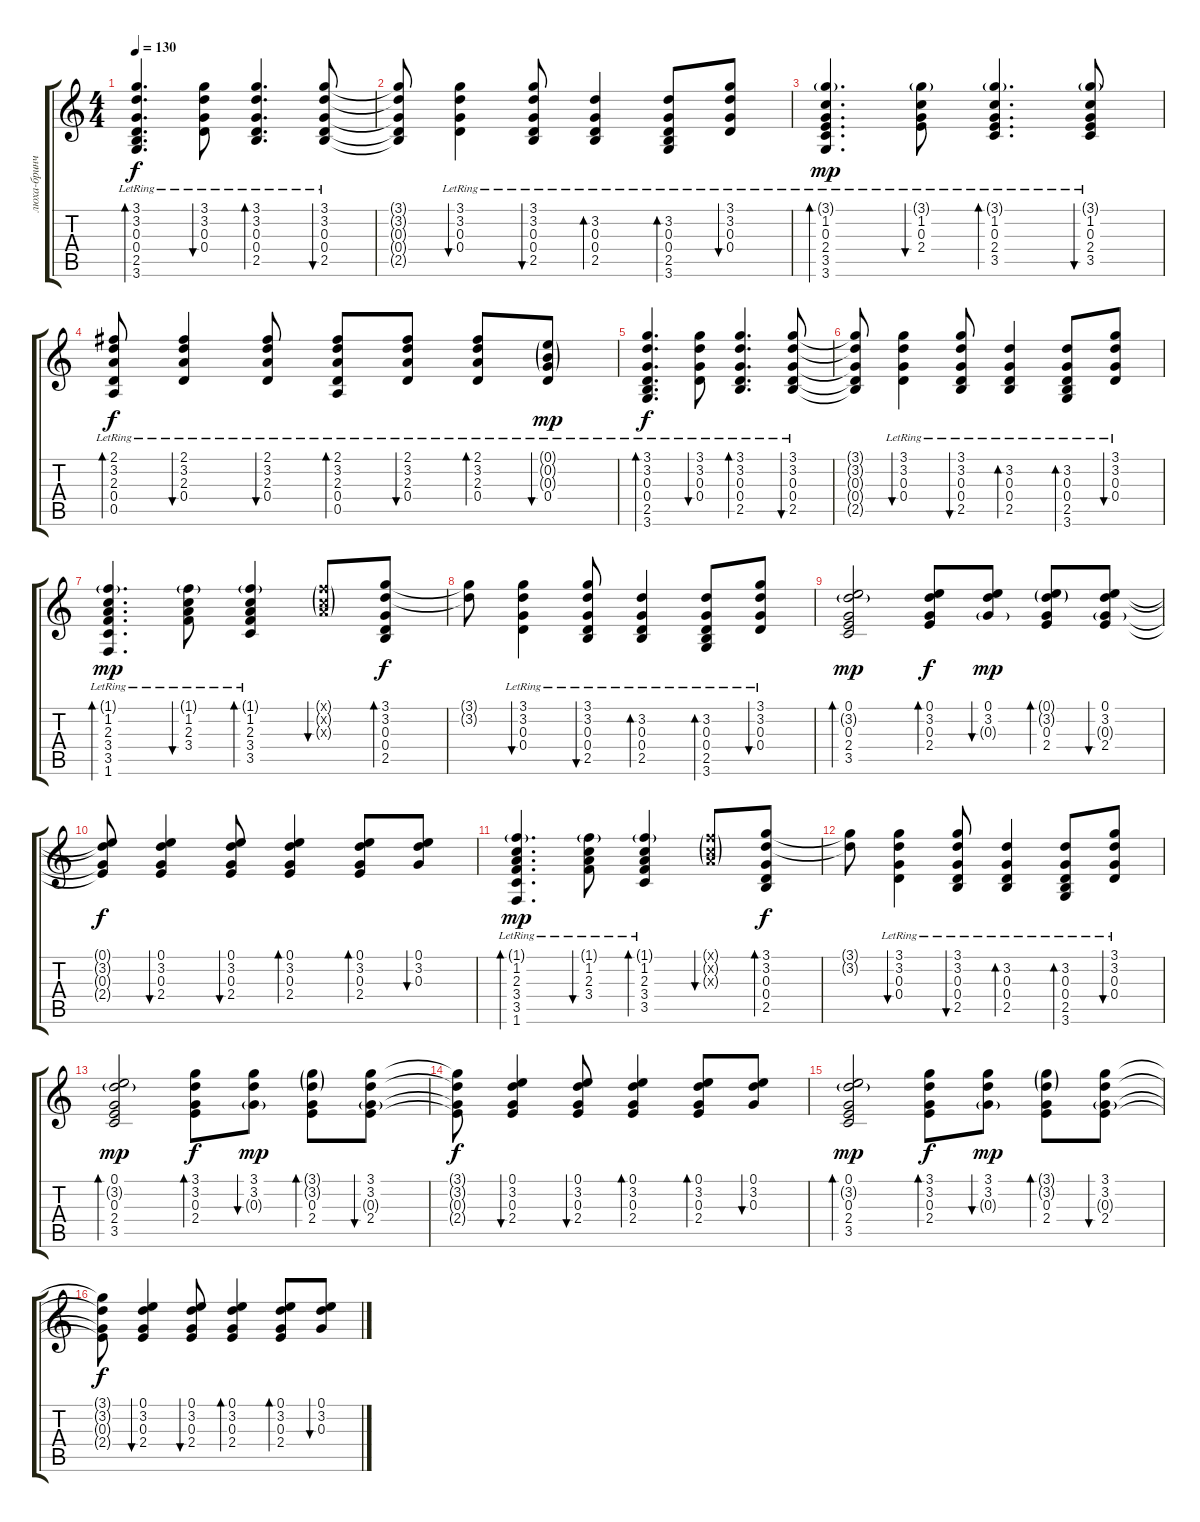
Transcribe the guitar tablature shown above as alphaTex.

\track ("люха-бринчит" "люха-бринч") {instrument acousticguitarsteel}
\staff {score tabs}
\tuning (E4 B3 G3 D3 A2 E2) {hide}
\ts (4 4)
\tempo 130
\clef g2
\ks c
(3.1{lr} 3.2{lr} 0.3{lr} 0.4{lr} 2.5{lr} 3.6{lr}).4{d bd 30 dy f} (3.1{lr} 3.2{lr} 0.3{lr} 0.4{lr}).8{bu 30} (3.1{lr} 3.2{lr} 0.3{lr} 0.4{lr} 2.5{lr}).4{d bd 30} (3.1{lr} 3.2{lr} 0.3{lr} 0.4{lr} 2.5{lr}).8{bu 30} |
(3.1{t} 3.2{t} 0.3{t} 0.4{t} 2.5{t}).8 (3.1{lr} 3.2{lr} 0.3{lr} 0.4{lr}).4{bu 30} (3.1{lr} 3.2{lr} 0.3{lr} 0.4{lr} 2.5{lr}).8{bu 30} (3.2{lr} 0.3 0.4{lr} 2.5{lr}).4{bd 30} (3.2{lr} 0.3{lr} 0.4{lr} 2.5{lr} 3.6{lr}).8{bd 30} (3.1{lr} 3.2{lr} 0.3{lr} 0.4{lr}).8{bu 30} |
(3.1{g lr} 1.2{lr} 0.3{lr} 2.4{lr} 3.5{lr} 3.6{lr}).4{d bd 30 dy mp} (3.1{g lr} 1.2{lr} 0.3{lr} 2.4{lr}).8{bu 30} (3.1{g lr} 1.2{lr} 0.3{lr} 2.4{lr} 3.5{lr}).4{d bd 30} (3.1{g lr} 1.2{lr} 0.3{lr} 2.4{lr} 3.5{lr}).8{bu 30} |
(2.1{lr} 3.2{lr} 2.3{lr} 0.4{lr} 0.5{lr}).8{bd 30 dy f} (2.1{lr} 3.2{lr} 2.3{lr} 0.4{lr}).4{bu 30} (2.1{lr} 3.2{lr} 2.3{lr} 0.4{lr}).8{bu 30} (2.1{lr} 3.2{lr} 2.3{lr} 0.4{lr} 0.5{lr}).8{bd 30} (2.1{lr} 3.2{lr} 2.3{lr} 0.4{lr}).8{bu 30} (2.1{lr} 3.2{lr} 2.3{lr} 0.4{lr}).8{bd 30} (0.1{g lr} 0.2{g lr} 0.3{g lr} 0.4{lr}).8{bu 30 dy mp} |
(3.1{lr} 3.2{lr} 0.3{lr} 0.4{lr} 2.5{lr} 3.6{lr}).4{d bd 30 dy f} (3.1{lr} 3.2{lr} 0.3{lr} 0.4{lr}).8{bu 30} (3.1{lr} 3.2{lr} 0.3{lr} 0.4{lr} 2.5{lr}).4{d bd 30} (3.1{lr} 3.2{lr} 0.3{lr} 0.4{lr} 2.5{lr}).8{bu 30} |
(3.1{t} 3.2{t} 0.3{t} 0.4{t} 2.5{t}).8 (3.1{lr} 3.2{lr} 0.3{lr} 0.4{lr}).4{bu 30} (3.1{lr} 3.2{lr} 0.3{lr} 0.4{lr} 2.5{lr}).8{bu 30} (3.2{lr} 0.3 0.4{lr} 2.5{lr}).4{bd 30} (3.2{lr} 0.3{lr} 0.4{lr} 2.5{lr} 3.6{lr}).8{bd 30} (3.1{lr} 3.2{lr} 0.3{lr} 0.4{lr}).8{bu 30} |
(1.1{g lr} 1.2{lr} 2.3{lr} 3.4{lr} 3.5{lr} 1.6{lr}).4{d bd 30 dy mp} (1.1{g lr} 1.2{lr} 2.3{lr} 3.4{lr}).8{bu 30} (1.1{g lr} 1.2{lr} 2.3{lr} 3.4{lr} 3.5{lr}).4{bd 30} (1.1{g x} 1.2{g x} 2.3{g x}).8{bu 30} (3.1 3.2 0.3 0.4 2.5).8{bd 30 dy f} |
(3.1{t} 3.2{t}).8 (3.1{lr} 3.2{lr} 0.3{lr} 0.4{lr}).4{bu 30} (3.1{lr} 3.2{lr} 0.3{lr} 0.4{lr} 2.5{lr}).8{bu 30} (3.2{lr} 0.3 0.4{lr} 2.5{lr}).4{bd 30} (3.2{lr} 0.3{lr} 0.4{lr} 2.5{lr} 3.6{lr}).8{bd 30} (3.1{lr} 3.2{lr} 0.3{lr} 0.4{lr}).8{bu 30} |
(0.1 3.2{g} 0.3 2.4 3.5).2{bd 30 dy mp} (0.1 3.2 0.3 2.4).8{bd 30 dy f} (0.1 3.2 0.3{g}).8{bu 30 dy mp} (0.1{g} 3.2{g} 0.3 2.4).8{bd 30} (0.1 3.2 0.3{g} 2.4).8{bu 30} |
(0.1{t} 3.2{t} 0.3{t} 2.4{t}).8{dy f} (0.1 3.2 0.3 2.4).4{bu 30} (0.1 3.2 0.3 2.4).8{bu 30} (0.1 3.2 0.3 2.4).4{bd 30} (0.1 3.2 0.3 2.4).8{bd 30} (0.1 3.2 0.3).8{bu 30} |
(1.1{g lr} 1.2{lr} 2.3{lr} 3.4{lr} 3.5{lr} 1.6{lr}).4{d bd 30 dy mp} (1.1{g lr} 1.2{lr} 2.3{lr} 3.4{lr}).8{bu 30} (1.1{g lr} 1.2{lr} 2.3{lr} 3.4{lr} 3.5{lr}).4{bd 30} (1.1{g x} 1.2{g x} 2.3{g x}).8{bu 30} (3.1 3.2 0.3 0.4 2.5).8{bd 30 dy f} |
(3.1{t} 3.2{t}).8 (3.1{lr} 3.2{lr} 0.3{lr} 0.4{lr}).4{bu 30} (3.1{lr} 3.2{lr} 0.3{lr} 0.4{lr} 2.5{lr}).8{bu 30} (3.2{lr} 0.3 0.4{lr} 2.5{lr}).4{bd 30} (3.2{lr} 0.3{lr} 0.4{lr} 2.5{lr} 3.6{lr}).8{bd 30} (3.1{lr} 3.2{lr} 0.3{lr} 0.4{lr}).8{bu 30} |
(0.1 3.2{g} 0.3 2.4 3.5).2{bd 30 dy mp} (3.1 3.2 0.3 2.4).8{bd 30 dy f} (3.1 3.2 0.3{g}).8{bu 30 dy mp} (3.1{g} 3.2{g} 0.3 2.4).8{bd 30} (3.1 3.2 0.3{g} 2.4).8{bu 30} |
(3.1{t} 3.2{t} 0.3{t} 2.4{t}).8{dy f} (0.1 3.2 0.3 2.4).4{bu 30} (0.1 3.2 0.3 2.4).8{bu 30} (0.1 3.2 0.3 2.4).4{bd 30} (0.1 3.2 0.3 2.4).8{bd 30} (0.1 3.2 0.3).8{bu 30} |
(0.1 3.2{g} 0.3 2.4 3.5).2{bd 30 dy mp} (3.1 3.2 0.3 2.4).8{bd 30 dy f} (3.1 3.2 0.3{g}).8{bu 30 dy mp} (3.1{g} 3.2{g} 0.3 2.4).8{bd 30} (3.1 3.2 0.3{g} 2.4).8{bu 30} |
(3.1{t} 3.2{t} 0.3{t} 2.4{t}).8{dy f} (0.1 3.2 0.3 2.4).4{bu 30} (0.1 3.2 0.3 2.4).8{bu 30} (0.1 3.2 0.3 2.4).4{bd 30} (0.1 3.2 0.3 2.4).8{bd 30} (0.1 3.2 0.3).8{bu 30}
